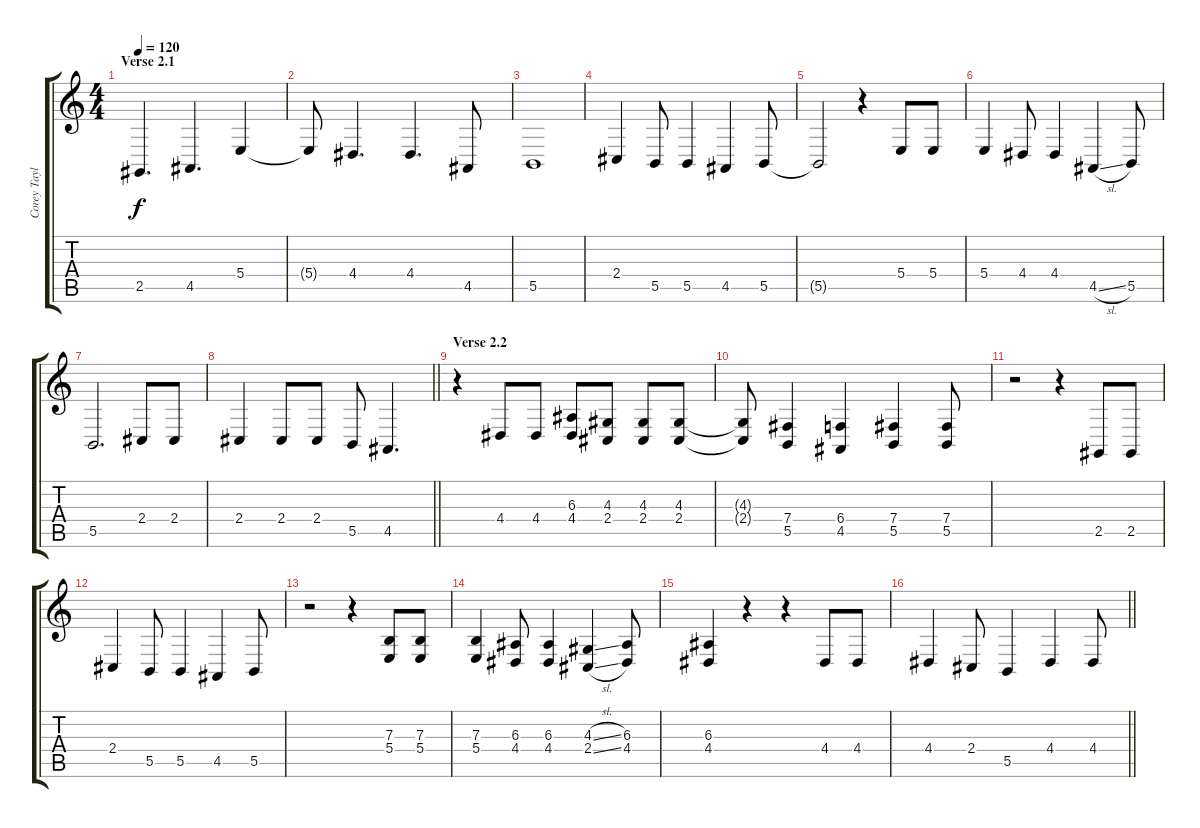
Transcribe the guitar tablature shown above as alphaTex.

\track ("Corey Taylor" "Corey Tayl") {mute instrument lead2sawtooth}
\staff {score tabs}
\tuning (Db4 Ab3 E3 B2 Gb2 B1) {hide}
\ts (4 4)
\section ("" "Verse 2.1")
\tempo 120
\clef g2
\ks c
2.5.4{d dy f} 4.5.4{d} 5.4.4 |
5.4{t}.8 4.4.4{d} 4.4.4{d} 4.5.8 |
5.5.1 |
2.4.4 5.5.8 5.5.4 4.5.4 5.5.8 |
5.5{t}.2 r.4 5.4.8 5.4.8 |
5.4.4 4.4.8 4.4.4 4.5{sl}.4 5.5.8 |
5.5.2{d} 2.4.8 2.4.8 |
\barLineRight lightlight
2.4.4 2.4.8 2.4.8 5.5.8 4.5.4{d} |
\section ("" "Verse 2.2")
r.4 4.4.8 4.4.8 (6.3 4.4).8 (4.3 2.4).8 (4.3 2.4).8 (4.3 2.4).8 |
(4.3{t} 2.4{t}).8 (7.4 5.5).4 (6.4 4.5).4 (7.4 5.5).4 (7.4 5.5).8 |
r.2 r.4 2.5.8 2.5.8 |
2.4.4 5.5.8 5.5.4 4.5.4 5.5.8 |
r.2 r.4 (7.3 5.4).8 (7.3 5.4).8 |
(7.3 5.4).4 (6.3 4.4).8 (6.3 4.4).4 (4.3{sl} 2.4{sl}).4 (6.3 4.4).8 |
(6.3 4.4).4 r.4 r.4 4.4.8 4.4.8 |
\barLineRight lightlight
4.4.4 2.4.8 5.5.4 4.4.4 4.4{sl}.8
